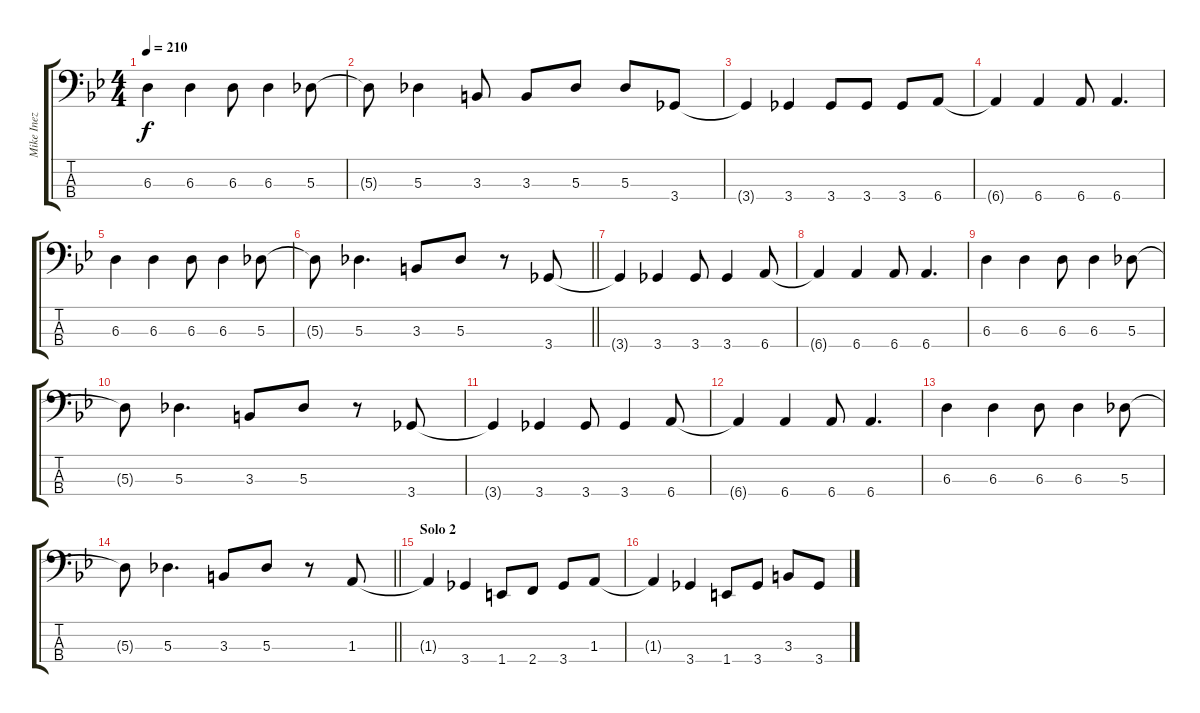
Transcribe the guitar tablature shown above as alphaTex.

\track ("Mike Inez - Bass" "Mike Inez ") {instrument electricbasspick}
\staff {score tabs}
\tuning (Gb2 Db2 Ab1 Eb1) {hide}
\ts (4 4)
\tempo 210
\clef f4
\ks bb
6.3.4{dy f} 6.3.4 6.3.8 6.3.4 5.3.8 |
5.3{t}.8 5.3.4 3.3.8 3.3.8 5.3.8 5.3.8 3.4.8 |
3.4{t}.4 3.4.4 3.4.8 3.4.8 3.4.8 6.4.8 |
6.4{t}.4 6.4.4 6.4.8 6.4.4{d} |
6.3.4 6.3.4 6.3.8 6.3.4 5.3.8 |
\barLineRight lightlight
5.3{t}.8 5.3.4{d} 3.3.8 5.3.8 r.8 3.4.8 |
3.4{t}.4 3.4.4 3.4.8 3.4.4 6.4.8 |
6.4{t}.4 6.4.4 6.4.8 6.4.4{d} |
6.3.4 6.3.4 6.3.8 6.3.4 5.3.8 |
5.3{t}.8 5.3.4{d} 3.3.8 5.3.8 r.8 3.4.8 |
3.4{t}.4 3.4.4 3.4.8 3.4.4 6.4.8 |
6.4{t}.4 6.4.4 6.4.8 6.4.4{d} |
6.3.4 6.3.4 6.3.8 6.3.4 5.3.8 |
\barLineRight lightlight
5.3{t}.8 5.3.4{d} 3.3.8 5.3.8 r.8 1.3.8 |
\section ("" "Solo 2")
1.3{t}.4 3.4.4 1.4.8 2.4.8 3.4.8 1.3.8 |
1.3{t}.4 3.4.4 1.4.8 3.4.8 3.3.8 3.4.8
